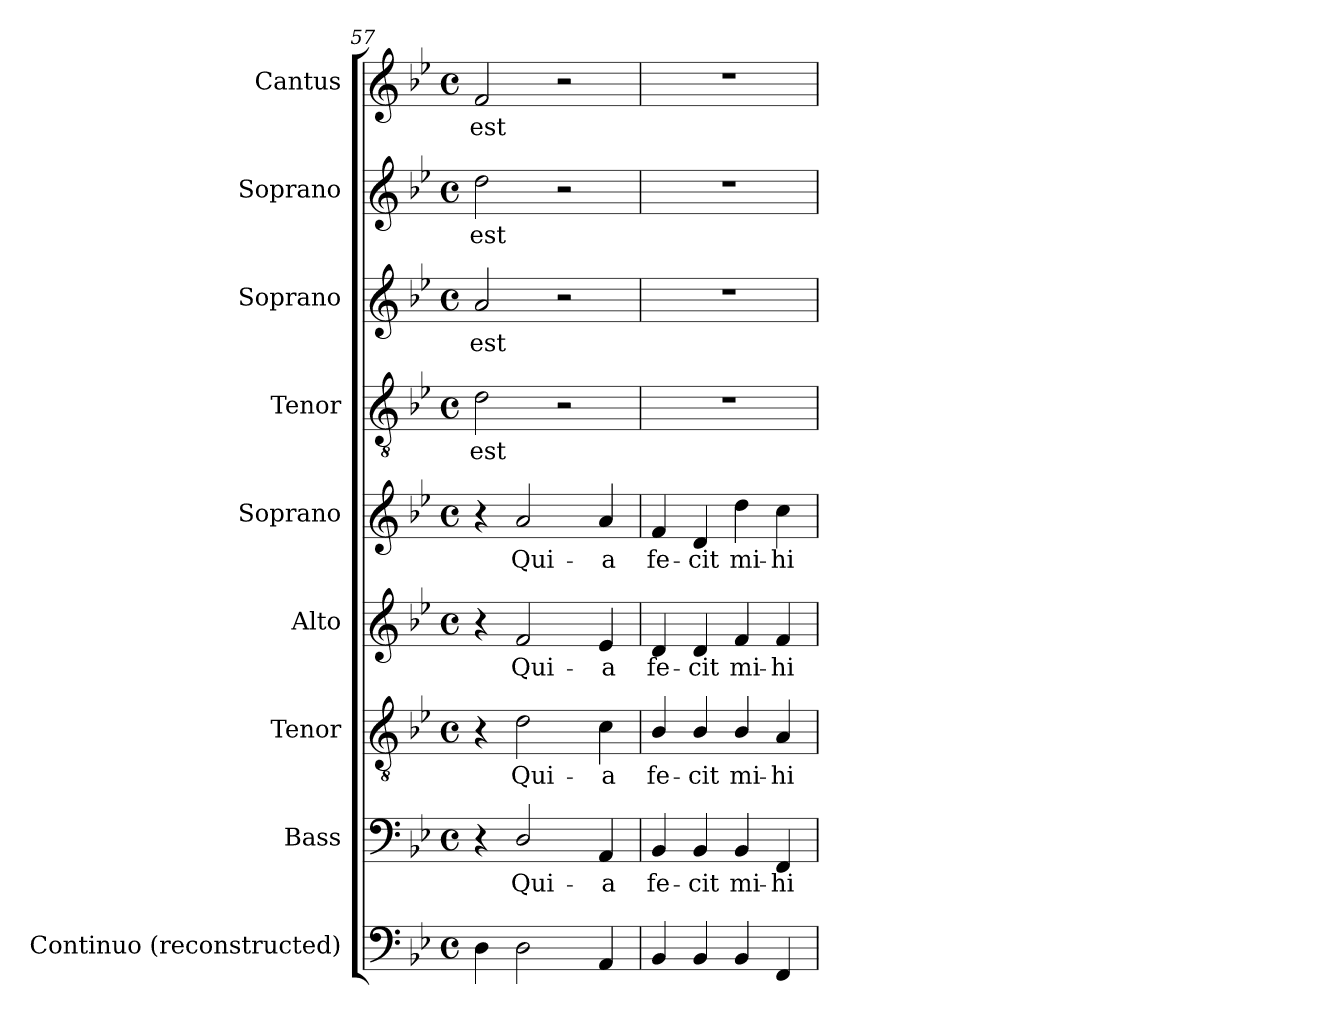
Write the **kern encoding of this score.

**kern	**kern	**text	**kern	**text	**kern	**text	**kern	**text	**kern	**text	**kern	**text	**kern	**text	**kern	**text
*part9	*part8	*part8	*part7	*part7	*part6	*part6	*part5	*part5	*part4	*part4	*part3	*part3	*part2	*part2	*part1	*part1
*staff9	*staff8	*staff8	*staff7	*staff7	*staff6	*staff6	*staff5	*staff5	*staff4	*staff4	*staff3	*staff3	*staff2	*staff2	*staff1	*staff1
*I"Continuo (reconstructed)	*I"Bass	*	*I"Tenor	*	*I"Alto	*	*I"Soprano	*	*I"Tenor	*	*I"Soprano	*	*I"Soprano	*	*I"Cantus	*
*I'Cont.	*I'B.	*	*I'T.	*	*I'A.	*	*I'S.	*	*I'T.	*	*I'S.	*	*I'S.	*	*	*
*clefF4	*clefF4	*	*clefGv2	*	*clefG2	*	*clefG2	*	*clefGv2	*	*clefG2	*	*clefG2	*	*clefG2	*
*	*	*	*ITrd7c12	*	*	*	*	*	*ITrd7c12	*	*	*	*	*	*	*
*k[b-e-]	*k[b-e-]	*	*k[b-e-]	*	*k[b-e-]	*	*k[b-e-]	*	*k[b-e-]	*	*k[b-e-]	*	*k[b-e-]	*	*k[b-e-]	*
*g:	*g:	*	*g:	*	*g:	*	*g:	*	*g:	*	*g:	*	*g:	*	*g:	*
*M4/4	*M4/4	*	*M4/4	*	*M4/4	*	*M4/4	*	*M4/4	*	*M4/4	*	*M4/4	*	*M4/4	*
*met(c)	*met(c)	*	*met(c)	*	*met(c)	*	*met(c)	*	*met(c)	*	*met(c)	*	*met(c)	*	*met(c)	*
=57	=57	=57	=57	=57	=57	=57	=57	=57	=57	=57	=57	=57	=57	=57	=57	=57
!	!	!	!	!	!	!	!	!	!	!LO:LY:b:color=#000000	!	!	!	!	!	!
!	!	!	!	!	!	!	!	!	!	!	!	!LO:LY:b:color=#000000	!	!	!	!
!	!	!	!	!	!	!	!	!	!	!	!	!	!	!LO:LY:b:color=#000000	!	!
!	!	!	!	!	!	!	!	!	!	!	!	!	!	!	!	!LO:LY:b:color=#000000
4Di\	4r	.	4r	.	4r	.	4r	.	2Di\	est	2ai/	est	2ddi\	est	2fi/	est
!	!	!LO:LY:b:color=#000000	!	!	!	!	!	!	!	!	!	!	!	!	!	!
!	!	!	!	!LO:LY:b:color=#000000	!	!	!	!	!	!	!	!	!	!	!	!
!	!	!	!	!	!	!LO:LY:b:color=#000000	!	!	!	!	!	!	!	!	!	!
!	!	!	!	!	!	!	!	!LO:LY:b:color=#000000	!	!	!	!	!	!	!	!
2Di\	2Di/	Qui-	2Di\	Qui-	2fi/	Qui-	2ai/	Qui-	.	.	.	.	.	.	.	.
.	.	.	.	.	.	.	.	.	2r	.	2r	.	2r	.	2r	.
!	!	!LO:LY:b:color=#000000	!	!	!	!	!	!	!	!	!	!	!	!	!	!
!	!	!	!	!LO:LY:b:color=#000000	!	!	!	!	!	!	!	!	!	!	!	!
!	!	!	!	!	!	!LO:LY:b:color=#000000	!	!	!	!	!	!	!	!	!	!
!	!	!	!	!	!	!	!	!LO:LY:b:color=#000000	!	!	!	!	!	!	!	!
4AAi/	4AAi/	-a	4Ci\	-a	4e-i/	-a	4ai/	-a	.	.	.	.	.	.	.	.
!!LO:PB:g=z
=58	=58	=58	=58	=58	=58	=58	=58	=58	=58	=58	=58	=58	=58	=58	=58	=58
!	!	!LO:LY:b:color=#000000	!	!	!	!	!	!	!	!	!	!	!	!	!	!
!	!	!	!	!LO:LY:b:color=#000000	!	!	!	!	!	!	!	!	!	!	!	!
!	!	!	!	!	!	!LO:LY:b:color=#000000	!	!	!	!	!	!	!	!	!	!
!	!	!	!	!	!	!	!	!LO:LY:b:color=#000000	!	!	!	!	!	!	!	!
4BB-i/	4BB-i/	fe-	4BB-i/	fe-	4di/	fe-	4fi/	fe-	1r	.	1r	.	1r	.	1r	.
!	!	!LO:LY:b:color=#000000	!	!	!	!	!	!	!	!	!	!	!	!	!	!
!	!	!	!	!LO:LY:b:color=#000000	!	!	!	!	!	!	!	!	!	!	!	!
!	!	!	!	!	!	!LO:LY:b:color=#000000	!	!	!	!	!	!	!	!	!	!
!	!	!	!	!	!	!	!	!LO:LY:b:color=#000000	!	!	!	!	!	!	!	!
4BB-i/	4BB-i/	-cit	4BB-i/	-cit	4di/	-cit	4di/	-cit	.	.	.	.	.	.	.	.
!	!	!LO:LY:b:color=#000000	!	!	!	!	!	!	!	!	!	!	!	!	!	!
!	!	!	!	!LO:LY:b:color=#000000	!	!	!	!	!	!	!	!	!	!	!	!
!	!	!	!	!	!	!LO:LY:b:color=#000000	!	!	!	!	!	!	!	!	!	!
!	!	!	!	!	!	!	!	!LO:LY:b:color=#000000	!	!	!	!	!	!	!	!
4BB-i/	4BB-i/	mi-	4BB-i/	mi-	4fi/	mi-	4ddi\	mi-	.	.	.	.	.	.	.	.
!	!	!LO:LY:b:color=#000000	!	!	!	!	!	!	!	!	!	!	!	!	!	!
!	!	!	!	!LO:LY:b:color=#000000	!	!	!	!	!	!	!	!	!	!	!	!
!	!	!	!	!	!	!LO:LY:b:color=#000000	!	!	!	!	!	!	!	!	!	!
!	!	!	!	!	!	!	!	!LO:LY:b:color=#000000	!	!	!	!	!	!	!	!
4FFi/	4FFi/	-hi	4AAi/	-hi	4fi/	-hi	4cci\	-hi	.	.	.	.	.	.	.	.
=	=	=	=	=	=	=	=	=	=	=	=	=	=	=	=	=
*-	*-	*-	*-	*-	*-	*-	*-	*-	*-	*-	*-	*-	*-	*-	*-	*-
